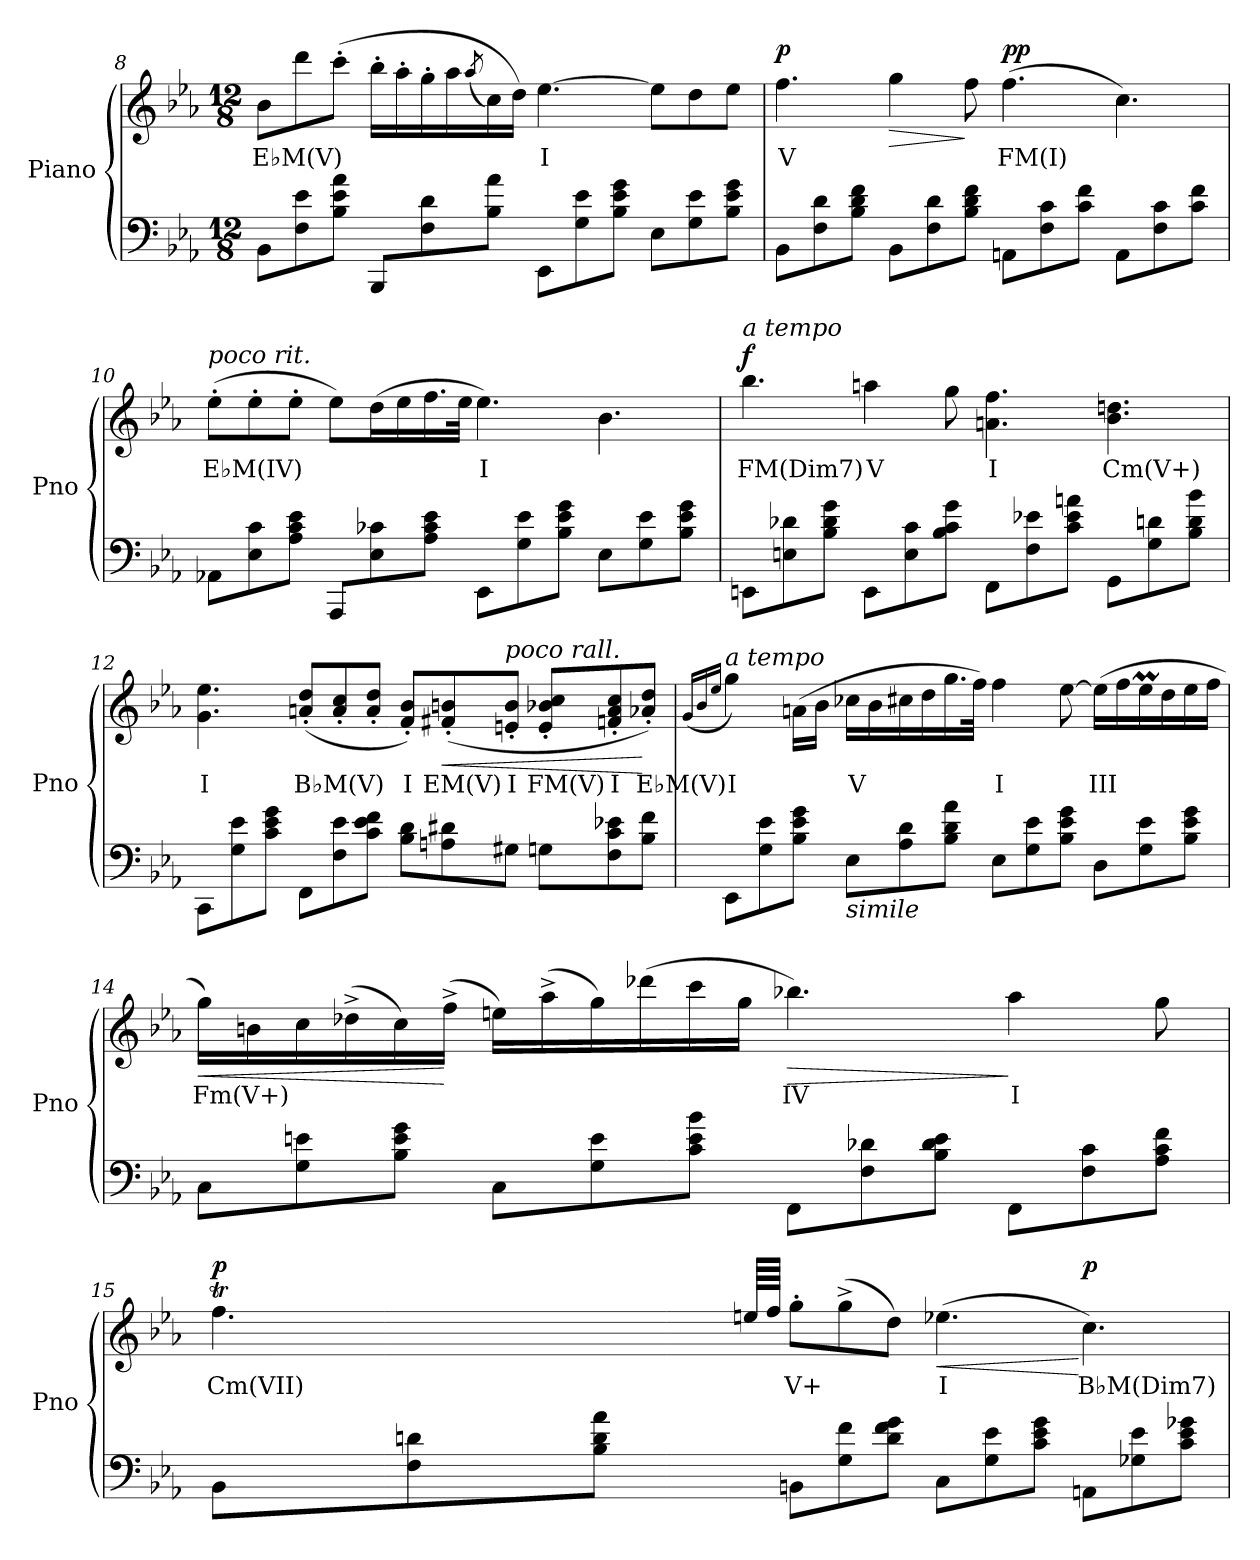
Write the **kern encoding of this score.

**kern	**kern	**text	**dynam
*part2	*part1	*part1	*part1
*staff2	*staff1	*staff1	*staff1
*I"Piano	*I"Piano	*	*
*I'Pno	*I'Pno	*	*
!!LO:LB:g=z
*clefF4	*clefG2	*	*
*k[b-e-a-]	*k[b-e-a-]	*	*
*M12/8	*M12/8	*	*
=8	=8	=8	=8
!	!	!LO:LY:b	!
8BB-\L	8b-\L	E♭M(V)	.
8F\ 8e-\	8ddd\	.	.
8B-\ 8e-\ 8a-\J	(>8ccc'\J	.	.
8BBB-/L	16bb-'\LL	.	.
.	16aa-'\	.	.
8F\ 8d\	16gg'\	.	.
.	16aa-\	.	.
.	(<8qaa-/	.	.
8B-\ 8a-\J	16cc\)	.	.
.	16dd\JJ)	.	.
!	!	!LO:LY:b	!
8EE-\L	[4.ee-\	I	.
8G\ 8e-\	.	.	.
8B-\ 8e-\ 8g\J	.	.	.
8E-\L	8ee-\L]	.	.
8G\ 8e-\	8dd\	.	.
8B-\ 8e-\ 8g\J	8ee-\J	.	.
=9	=9	=9	=9
!	!	!LO:LY:b	!LO:DY:b
8BB-\L	4.ff\	V	p
8F\ 8d\	.	.	.
8B-\ 8d\ 8f\J	.	.	.
!	!	!	!LO:HP:b
8BB-\L	4gg\	.	>
8F\ 8d\	.	.	.
8B-\ 8d\ 8f\J	8ff\	.	]
!	!	!LO:LY:b	!LO:DY:b
8AAn\L	(>4.ff\	FM(I)	pp
8F\ 8c\	.	.	.
8c\ 8f\J	.	.	.
8AA\L	4.cc\)	.	.
8F\ 8c\	.	.	.
8c\ 8f\J	.	.	.
=10	=10	=10	=10
!	!LO:TX:a:i:t=poco rit.	!	!
!	!	!LO:LY:b	!
8AA-X\L	(>8ee-'\L	E♭M(IV)	.
8E-\ 8c\	8ee-'\	.	.
8A-\ 8c\ 8e-\J	8ee-'\J	.	.
8AAA-/L	8ee-\L)	.	.
8E-\ 8c-X\	(>16dd\L	.	.
.	16ee-\	.	.
8A-\ 8c-\ 8e-\J	16.ff\	.	.
.	32ee-\JJk	.	.
!	!	!LO:LY:b	!
8EE-\L	4.ee-\)	I	.
8G\ 8e-\	.	.	.
8B-\ 8e-\ 8g\J	.	.	.
8E-\L	4.b-\	.	.
8G\ 8e-\	.	.	.
8B-\ 8e-\ 8g\J	.	.	.
!!LO:PB:g=z
=11	=11	=11	=11
!	!LO:TX:a:i:t=a tempo	!	!
!	!	!LO:LY:b	!LO:DY:b
8EEn\L	4.bb-\	FM(Dim7)	f
8En\ 8d-X\	.	.	.
8B-\ 8d-\ 8g\J	.	.	.
!	!	!LO:LY:b	!
8EE\L	4aan\	V	.
8E\ 8c\	.	.	.
8B-\ 8c\ 8g\J	8gg\	.	.
!	!	!LO:LY:b	!
8FF\L	4.an\ 4.ff\	I	.
8F\ 8e-X\	.	.	.
8c\ 8e-\ 8an\J	.	.	.
!	!	!LO:LY:b	!
8GG\L	4.b-\ 4.ddn\	Cm(V+)	.
8G\ 8dn\	.	.	.
8B-\ 8d\ 8b-\J	.	.	.
=12	=12	=12	=12
!	!	!LO:LY:b	!
8CC\L	4.g\ 4.ee-\	I	.
8G\ 8e-\	.	.	.
8c\ 8e-\ 8g\J	.	.	.
!	!	!LO:LY:b	!
8FF\L	(<8an/' 8dd/'L	B♭M(V)	.
8F\ 8e-\	8a/' 8cc/'	.	.
8c\ 8e-\ 8f\J	8a/' 8dd/'J	.	.
!	!	!LO:LY:b	!
8B-\ 8d\L	8f/' 8b-/'L)	I	.
!	!	!LO:LY:b	!LO:HP:b
8An\ 8d#X\	(<8f#X/' 8bn/'	EM(V)	<
!	!LO:TX:a:i:t=poco rall.	!	!
!	!	!LO:LY:b	!
8G#X\J	8en/' 8b/'J	I	.
!	!	!LO:LY:b	!
8Gn\L	8e/' 8b-X/' 8cc/'L	FM(V)	.
!	!	!LO:LY:b	!
8F\ 8c\ 8e-X\	8fn/' 8a/' 8cc/'	I	.
!	!	!LO:LY:b	!
8B-\ 8f\J	8a-X/' 8dd/'J)	E♭M(V)	[
!!LO:LB:g=z
=13	=13	=13	=13
.	(<16qg/LL	.	.
.	16qb-/	.	.
.	16qee-/JJ	.	.
!	!LO:TX:a:i:t=a tempo	!	!
!	!	!LO:LY:b	!LO:DY:b
!	!	!	!LO:DY:n=1:b
8EE-\L	4gg\)	I	p sfp
8G\ 8e-\	.	.	.
8B-\ 8e-\ 8g\J	(>16an\LL	.	.
.	16b-\JJ	.	.
!LO:TX:b:i:t=simile	!	!	!
!	!	!LO:LY:b	!
8E-\L	16cc-X\LL	V	.
.	16b-\	.	.
8A-\ 8d\	16cc#X\	.	.
.	16dd\	.	.
8B-\ 8d\ 8a-\J	16.gg\	.	.
.	32ff\JJk)	.	.
!	!	!LO:LY:b	!
8E-\L	4ff\	I	.
8G\ 8e-\	.	.	.
8B-\ 8e-\ 8g\J	[8ee-\	.	.
!	!	!LO:LY:b	!
8D\L	(>16ee-\LL]	III	.
.	16ff\	.	.
8G\ 8e-\	16ee-M\	.	.
.	16dd\	.	.
8B-\ 8e-\ 8g\J	16ee-\	.	.
.	16ff\JJ	.	.
=14	=14	=14	=14
!	!	!LO:LY:b	!LO:HP:b
8C\L	16gg\LL)	Fm(V+)	<
.	16bn\	.	.
8G\ 8en\	16cc\	.	.
.	(>16dd-X^\	.	.
8B-\ 8e\ 8g\J	16cc\)	.	.
.	(>16ff^\JJ	.	[
!	!	!	!LO:DY:b
8C\L	16een\LL)	.	other-dynamics
.	(>16aa-^\	.	.
8G\ 8e\	16gg\)	.	.
.	(>16ddd-X\	.	.
8c\ 8e\ 8b-\J	16ccc\	.	.
.	16gg\JJ	.	.
!	!	!LO:LY:b	!LO:HP:b
8FF\L	4.bb-X\)	IV	>
8F\ 8d-X\	.	.	.
8B-\ 8d-\ 8e\J	.	.	.
!	!	!LO:LY:b	!
8FF\L	4aa-\	I	]
8F\ 8c\	.	.	.
8A-\ 8c\ 8f\J	8gg\	.	.
!!LO:LB:g=z
=15	=15	=15	=15
*^	*	*	*
!	!	!	!LO:LY:b	!LO:DY:b
*	*	*^	*	*
4.ryy	8BB-\L	4.ffT\	64gg!yy	Cm(VII)	p
.	.	.	64ff!yy	.	.
.	.	.	64gg!yy	.	.
.	.	.	64ff!yy	.	.
.	.	.	64gg!yy	.	.
.	.	.	64ff!yy	.	.
.	.	.	64gg!yy	.	.
.	.	.	64ff!yy	.	.
.	8F\ 8dn\	.	64gg!yy	.	.
.	.	.	64ff!yy	.	.
.	.	.	64gg!yy	.	.
.	.	.	64ff!yy	.	.
.	.	.	64gg!yy	.	.
.	.	.	64ff!yy	.	.
.	.	.	64gg!yy	.	.
.	.	.	64ff!yy	.	.
.	8B-\ 8d\ 8a-\J	.	64gg!yy	.	.
.	.	.	64ff!yy	.	.
.	.	.	64gg!yy	.	.
.	.	.	64ff!yy	.	.
.	.	.	64gg!yy	.	.
.	.	.	64ffTTT!yy	.	.
.	.	.	64een/LLLL	.	.
.	.	.	64ff/JJJJ	.	.
!	!	!	!	!LO:LY:b	!
1ryy	8BBn\L	8gg'\L	1ryy	V+	.
.	8G\ 8f\	(>8gg^\	.	.	.
.	8d\ 8f\ 8g\J	8dd\J)	.	.	.
!	!	!	!	!LO:LY:b	!LO:HP:b
.	8C\L	(>4.ee-X\	.	I	<
.	8G\ 8e-\	.	.	.	.
.	8c\ 8e-\ 8g\J	.	.	.	.
!	!	!	!	!LO:LY:b	!LO:DY:n=1:b
.	8AAn\L	4.cc\)	.	B♭M(Dim7)	[ p
.	8G-X\ 8e-\	.	.	.	.
8ryy	8c\ 8e-\ 8g-X\J	.	8ryy	.	.
*v	*v	*	*	*	*
*	*v	*v	*	*
=	=	=	=
*-	*-	*-	*-
